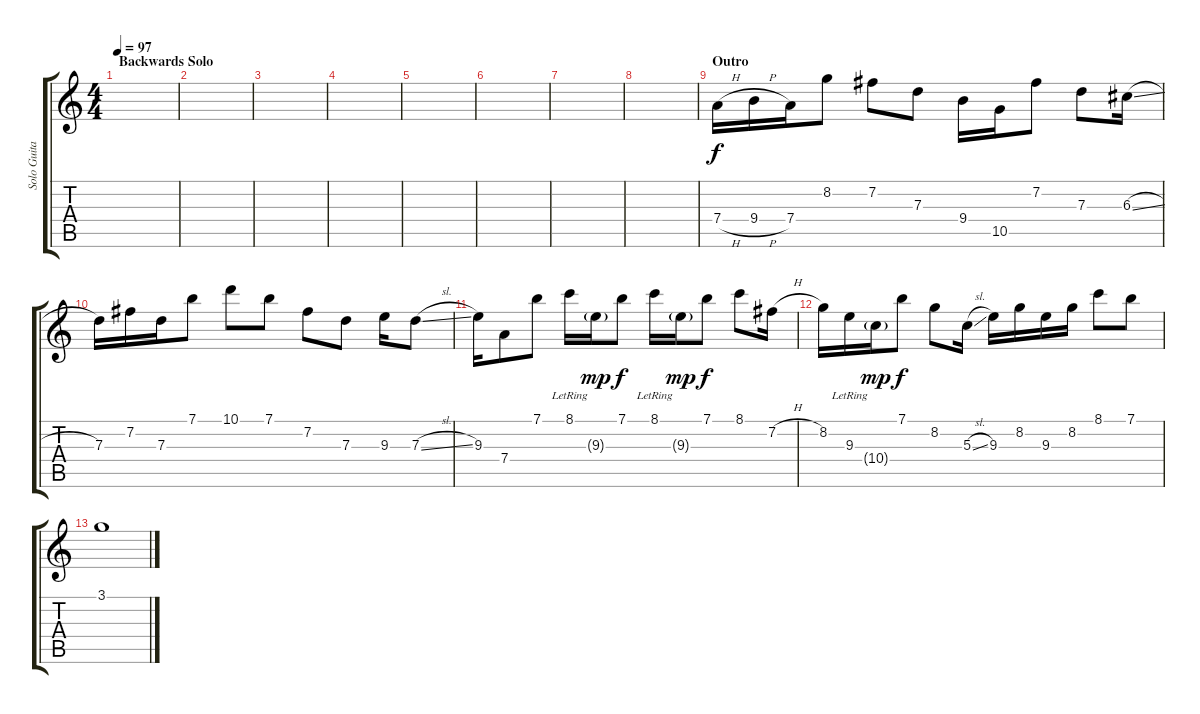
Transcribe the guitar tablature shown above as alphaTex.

\track ("Solo Guitar -  John F" "Solo Guita") {instrument electricguitarjazz}
\staff {score tabs}
\tuning (E4 B3 G3 D3 A2 E2) {hide}
\ts (4 4)
\section ("" "Backwards Solo")
\tempo 97
\clef g2
\ks c
|
|
|
|
|
|
|
|
\section ("" "Outro")
7.4{h}.16{volume 16} 9.4{h}.16 7.4.16 8.2.8 7.2.8 7.3.8 9.4.16 10.5.16 7.2.8 7.3.8 6.3{sl}.16 |
7.3.16 7.2.16 7.3.16 7.1.8 10.1.8 7.1.8 7.2.8 7.3.8 9.3.16 7.3{sl}.8 |
9.3.16 7.4.8 7.1.8 8.1{lr}.16 9.3{g}.16{dy mp} 7.1.8{dy f} 8.1{lr}.16 9.3{g}.16{dy mp} 7.1.8{dy f} 8.1.8 7.2{h}.16 |
8.2.16 9.3{lr}.16 10.4{g}.16{dy mp} 7.1.8{dy f} 8.2.8 5.3{sl}.16 9.3.16 8.2.16 9.3.16 8.2.16 8.1.8 7.1.8 |
3.1.1
